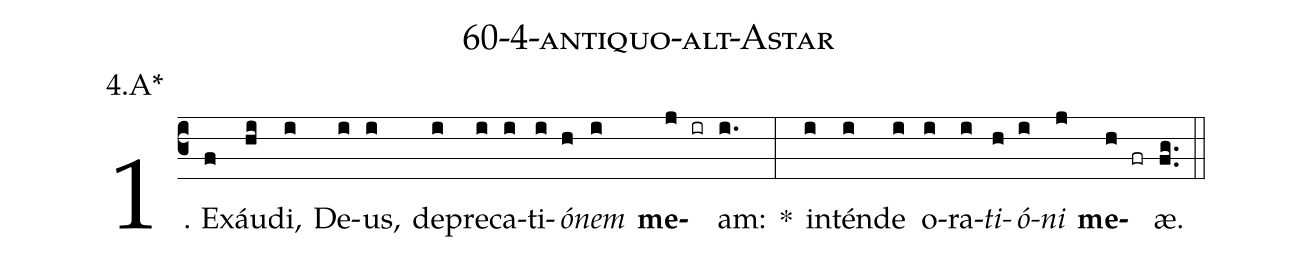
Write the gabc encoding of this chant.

name: 60-4-antiquo-alt-Astar;
annotation: 4.A*;
%%
(c3)1. Ex(f)áu(hi)di,(i) De(i)us,(i) de(i)pre(i)ca(i)ti(i)<i>ó</i>(h)<i>nem</i>(i) <b>me</b>(j ir)am:(i.) *(:) in(i)tén(i)de(i) o(i)ra(i)<i>ti</i>(h)<i>ó</i>(i)<i>ni</i>(j) <b>me</b>(h fr)æ.(fg..) (::)
